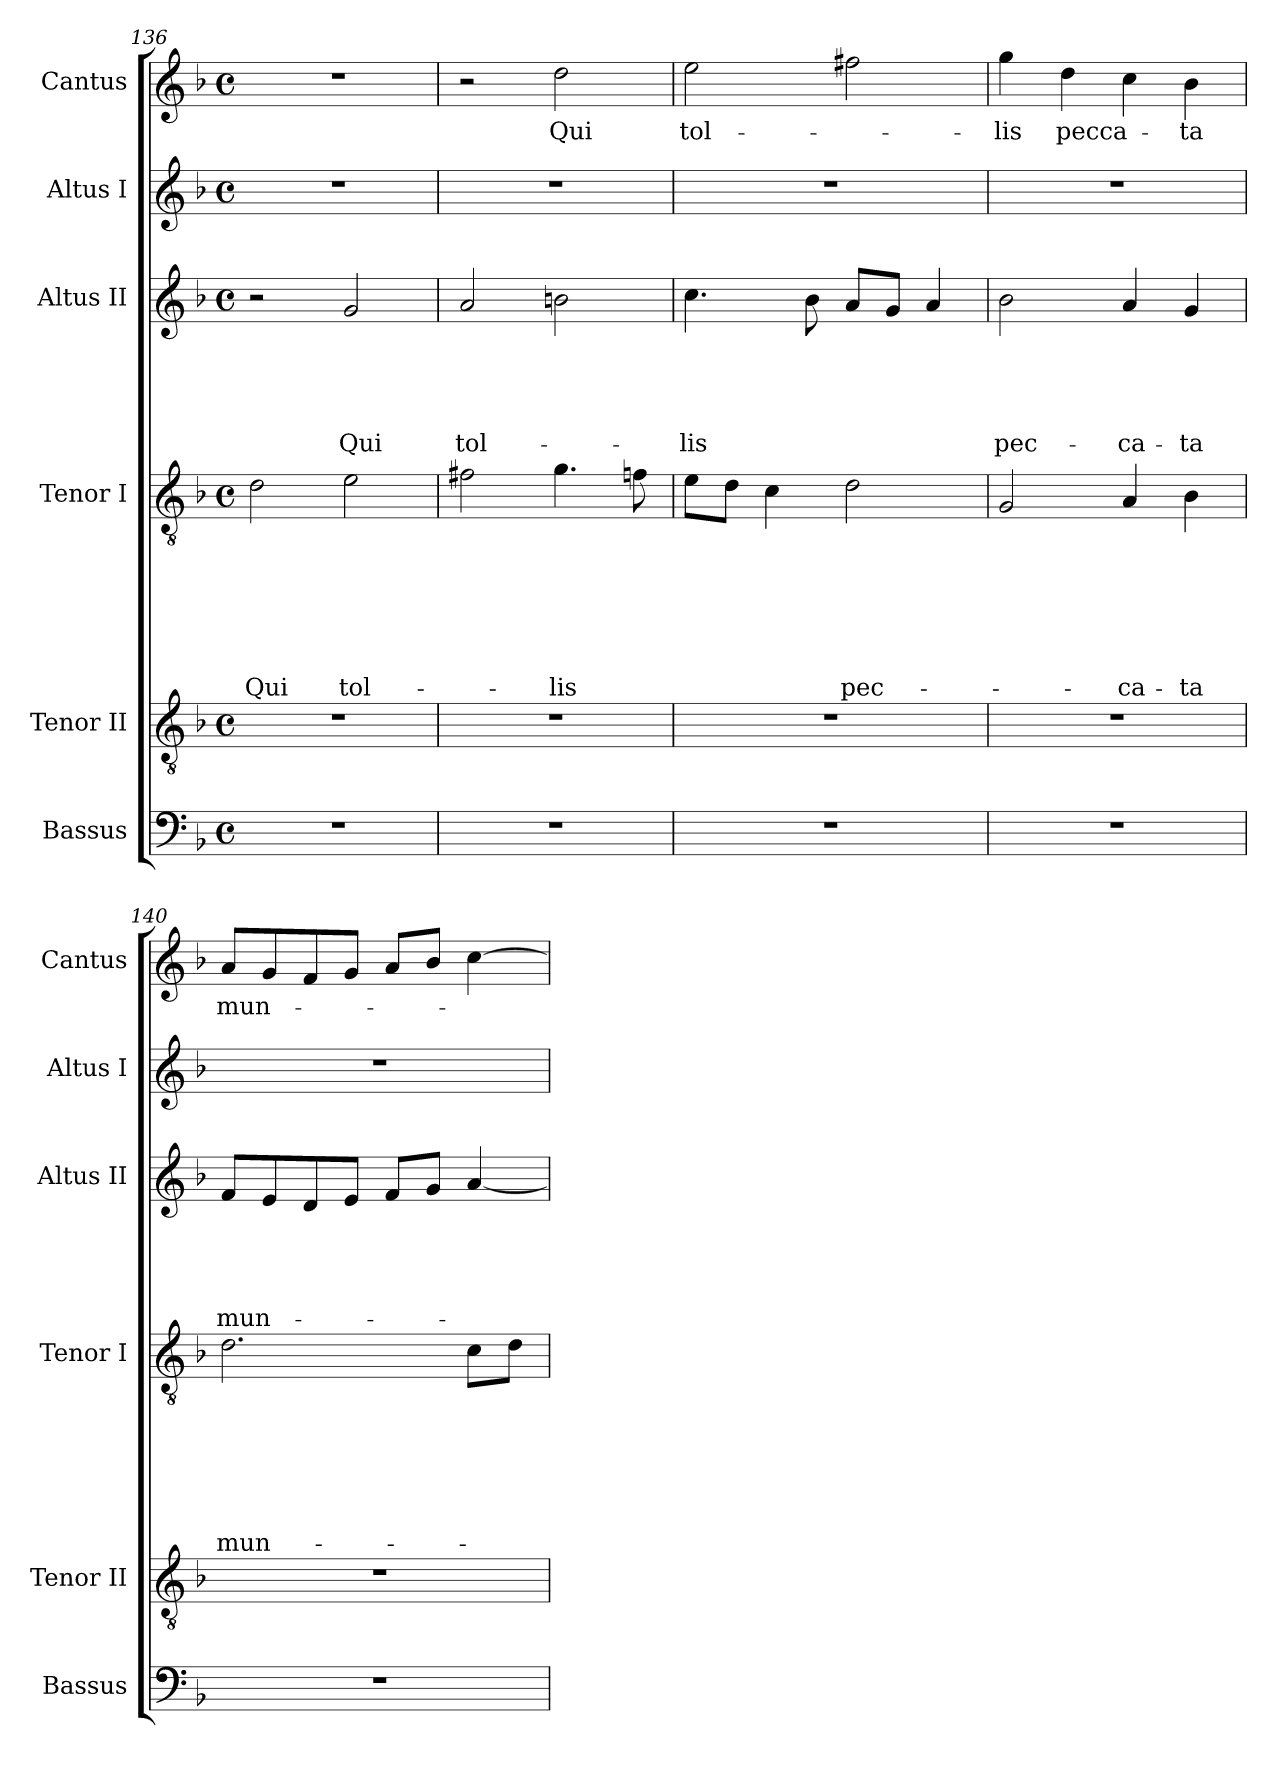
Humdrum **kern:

**kern	**kern	**kern	**text	**text	**text	**text	**text	**text	**text	**kern	**text	**text	**text	**text	**text	**kern	**kern	**text
*part6	*part5	*part4	*part4	*part4	*part4	*part4	*part4	*part4	*part4	*part3	*part3	*part3	*part3	*part3	*part3	*part2	*part1	*part1
*staff6	*staff5	*staff4	*staff4	*staff4	*staff4	*staff4	*staff4	*staff4	*staff4	*staff3	*staff3	*staff3	*staff3	*staff3	*staff3	*staff2	*staff1	*staff1
*I"Bassus	*I"Tenor II	*I"Tenor I	*	*	*	*	*	*	*	*I"Altus II	*	*	*	*	*	*I"Altus I	*I"Cantus	*
*I'Bassus	*I'Tenor II	*I'Tenor I	*	*	*	*	*	*	*	*I'Altus II	*	*	*	*	*	*I'Altus I	*I'Cantus	*
!!LO:LB:g=z
*clefF4	*clefGv2	*clefGv2	*	*	*	*	*	*	*	*clefG2	*	*	*	*	*	*clefG2	*clefG2	*
*k[b-]	*k[b-]	*k[b-]	*	*	*	*	*	*	*	*k[b-]	*	*	*	*	*	*k[b-]	*k[b-]	*
*F:	*F:	*F:	*	*	*	*	*	*	*	*F:	*	*	*	*	*	*F:	*F:	*
*M4/4	*M4/4	*M4/4	*	*	*	*	*	*	*	*M4/4	*	*	*	*	*	*M4/4	*M4/4	*
*met(c)	*met(c)	*met(c)	*	*	*	*	*	*	*	*met(c)	*	*	*	*	*	*met(c)	*met(c)	*
=136	=136	=136	=136	=136	=136	=136	=136	=136	=136	=136	=136	=136	=136	=136	=136	=136	=136	=136
!	!	!	!	!	!	!	!	!	!LO:LY:b	!	!	!	!	!	!	!	!	!
1r	1r	2d\	.	.	.	.	.	.	Qui	2r	.	.	.	.	.	1r	1r	.
!	!	!	!	!	!	!	!	!	!LO:LY:b	!	!	!	!	!	!LO:LY:b	!	!	!
.	.	2e\	.	.	.	.	.	.	tol-	2g/	.	.	.	.	Qui	.	.	.
=137	=137	=137	=137	=137	=137	=137	=137	=137	=137	=137	=137	=137	=137	=137	=137	=137	=137	=137
!	!	!	!	!	!	!	!	!	!	!	!	!	!	!	!LO:LY:b	!	!	!
1r	1r	2f#X\	.	.	.	.	.	.	.	2a/	.	.	.	.	tol-	1r	2r	.
!	!	!	!	!	!	!	!	!	!LO:LY:b	!	!	!	!	!	!	!	!	!LO:LY:b
.	.	4.g\	.	.	.	.	.	.	-lis	2bn\	.	.	.	.	.	.	2dd\	Qui
.	.	8fn\	.	.	.	.	.	.	.	.	.	.	.	.	.	.	.	.
=138	=138	=138	=138	=138	=138	=138	=138	=138	=138	=138	=138	=138	=138	=138	=138	=138	=138	=138
!	!	!	!	!	!	!	!	!	!	!	!	!	!	!	!LO:LY:b	!	!	!LO:LY:b
1r	1r	8e\L	.	.	.	.	.	.	.	4.cc\	.	.	.	.	-lis	1r	2ee\	tol-
.	.	8d\J	.	.	.	.	.	.	.	.	.	.	.	.	.	.	.	.
.	.	4c\	.	.	.	.	.	.	.	.	.	.	.	.	.	.	.	.
.	.	.	.	.	.	.	.	.	.	8b-\	.	.	.	.	.	.	.	.
!	!	!	!	!	!	!	!	!	!LO:LY:b	!	!	!	!	!	!	!	!	!
.	.	2d\	.	.	.	.	.	.	pec-	8a/L	.	.	.	.	.	.	2ff#X\	.
.	.	.	.	.	.	.	.	.	.	8g/J	.	.	.	.	.	.	.	.
.	.	.	.	.	.	.	.	.	.	4a/	.	.	.	.	.	.	.	.
=139	=139	=139	=139	=139	=139	=139	=139	=139	=139	=139	=139	=139	=139	=139	=139	=139	=139	=139
!	!	!	!	!	!	!	!	!	!	!	!	!	!	!	!LO:LY:b	!	!	!LO:LY:b
1r	1r	2G/	.	.	.	.	.	.	.	2b-\	.	.	.	.	pec-	1r	4gg\	-lis
!	!	!	!	!	!	!	!	!	!	!	!	!	!	!	!	!	!	!LO:LY:b
.	.	.	.	.	.	.	.	.	.	.	.	.	.	.	.	.	4dd\	pecca-
!	!	!	!	!	!	!	!	!	!LO:LY:b	!	!	!	!	!	!LO:LY:b	!	!	!
.	.	4A/	.	.	.	.	.	.	-ca-	4a/	.	.	.	.	-ca-	.	4cc\	.
!	!	!	!	!	!	!	!	!	!LO:LY:b	!	!	!	!	!	!LO:LY:b	!	!	!LO:LY:b
.	.	4B-\	.	.	.	.	.	.	-ta	4g/	.	.	.	.	-ta	.	4b-\	-ta
=140	=140	=140	=140	=140	=140	=140	=140	=140	=140	=140	=140	=140	=140	=140	=140	=140	=140	=140
!	!	!	!	!	!	!	!	!	!LO:LY:b	!	!	!	!	!	!LO:LY:b	!	!	!LO:LY:b
1r	1r	2.d\	.	.	.	.	.	.	mun-	8f/L	.	.	.	.	mun-	1r	8a/L	mun-
.	.	.	.	.	.	.	.	.	.	8e/	.	.	.	.	.	.	8g/	.
.	.	.	.	.	.	.	.	.	.	8d/	.	.	.	.	.	.	8f/	.
.	.	.	.	.	.	.	.	.	.	8e/J	.	.	.	.	.	.	8g/J	.
.	.	.	.	.	.	.	.	.	.	8f/L	.	.	.	.	.	.	8a/L	.
.	.	.	.	.	.	.	.	.	.	8g/J	.	.	.	.	.	.	8b-/J	.
.	.	8c\L	.	.	.	.	.	.	.	[<4a/	.	.	.	.	.	.	[>4cc\	.
.	.	8d\J	.	.	.	.	.	.	.	.	.	.	.	.	.	.	.	.
=	=	=	=	=	=	=	=	=	=	=	=	=	=	=	=	=	=	=
*-	*-	*-	*-	*-	*-	*-	*-	*-	*-	*-	*-	*-	*-	*-	*-	*-	*-	*-
